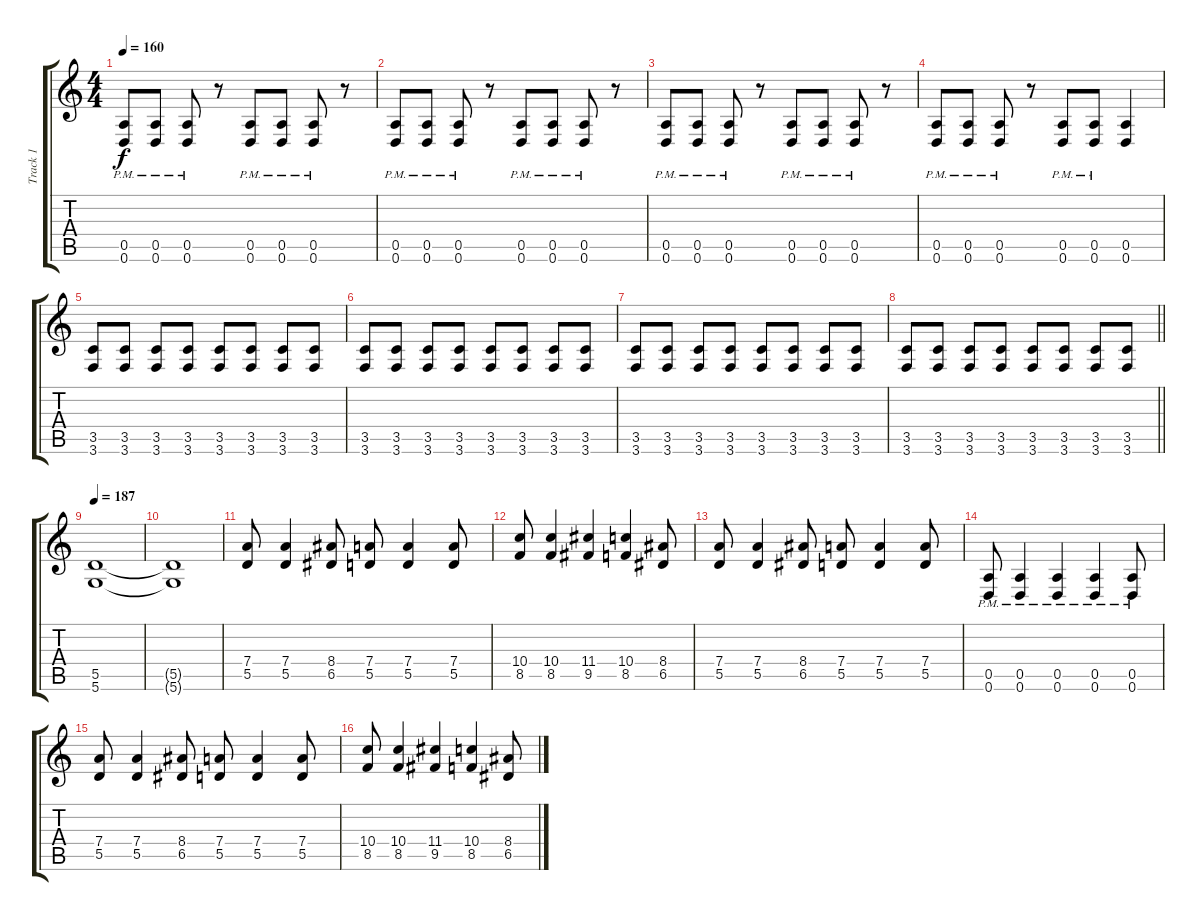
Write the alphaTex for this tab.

\track ("Track 1" "Track 1") {instrument distortionguitar}
\staff {score tabs}
\tuning (E4 B3 G3 D3 A2 D2) {hide}
\ts (4 4)
\tempo 160
\clef g2
\ks c
(0.5{pm} 0.6{pm}).8{dy f} (0.5{pm} 0.6{pm}).8 (0.5{pm} 0.6{pm}).8 r.8 (0.5{pm} 0.6{pm}).8 (0.5{pm} 0.6{pm}).8 (0.5{pm} 0.6{pm}).8 r.8 |
(0.5{pm} 0.6{pm}).8 (0.5{pm} 0.6{pm}).8 (0.5{pm} 0.6{pm}).8 r.8 (0.5{pm} 0.6{pm}).8 (0.5{pm} 0.6{pm}).8 (0.5{pm} 0.6{pm}).8 r.8 |
(0.5{pm} 0.6{pm}).8 (0.5{pm} 0.6{pm}).8 (0.5{pm} 0.6{pm}).8 r.8 (0.5{pm} 0.6{pm}).8 (0.5{pm} 0.6{pm}).8 (0.5{pm} 0.6{pm}).8 r.8 |
(0.5{pm} 0.6{pm}).8 (0.5{pm} 0.6{pm}).8 (0.5{pm} 0.6{pm}).8 r.8 (0.5{pm} 0.6{pm}).8 (0.5{pm} 0.6{pm}).8 (0.5 0.6).4 |
(3.5 3.6).8 (3.5 3.6).8 (3.5 3.6).8 (3.5 3.6).8 (3.5 3.6).8 (3.5 3.6).8 (3.5 3.6).8 (3.5 3.6).8 |
(3.5 3.6).8 (3.5 3.6).8 (3.5 3.6).8 (3.5 3.6).8 (3.5 3.6).8 (3.5 3.6).8 (3.5 3.6).8 (3.5 3.6).8 |
(3.5 3.6).8 (3.5 3.6).8 (3.5 3.6).8 (3.5 3.6).8 (3.5 3.6).8 (3.5 3.6).8 (3.5 3.6).8 (3.5 3.6).8 |
\barLineRight lightlight
(3.5 3.6).8 (3.5 3.6).8 (3.5 3.6).8 (3.5 3.6).8 (3.5 3.6).8 (3.5 3.6).8 (3.5 3.6).8 (3.5 3.6).8 |
\section ("" "")
\tempo 187
(5.5 5.6).1 |
(5.5{t} 5.6{t}).1 |
(7.4 5.5).8 (7.4 5.5).4 (8.4 6.5).8 (7.4 5.5).8 (7.4 5.5).4 (7.4 5.5).8 |
(10.4 8.5).8 (10.4 8.5).4 (11.4 9.5).4 (10.4 8.5).4 (8.4 6.5).8 |
(7.4 5.5).8 (7.4 5.5).4 (8.4 6.5).8 (7.4 5.5).8 (7.4 5.5).4 (7.4 5.5).8 |
(0.5{pm} 0.6{pm}).8 (0.5{pm} 0.6{pm}).4 (0.5{pm} 0.6{pm}).4 (0.5{pm} 0.6{pm}).4 (0.5{pm} 0.6{pm}).8 |
(7.4 5.5).8 (7.4 5.5).4 (8.4 6.5).8 (7.4 5.5).8 (7.4 5.5).4 (7.4 5.5).8 |
(10.4 8.5).8 (10.4 8.5).4 (11.4 9.5).4 (10.4 8.5).4 (8.4 6.5).8
